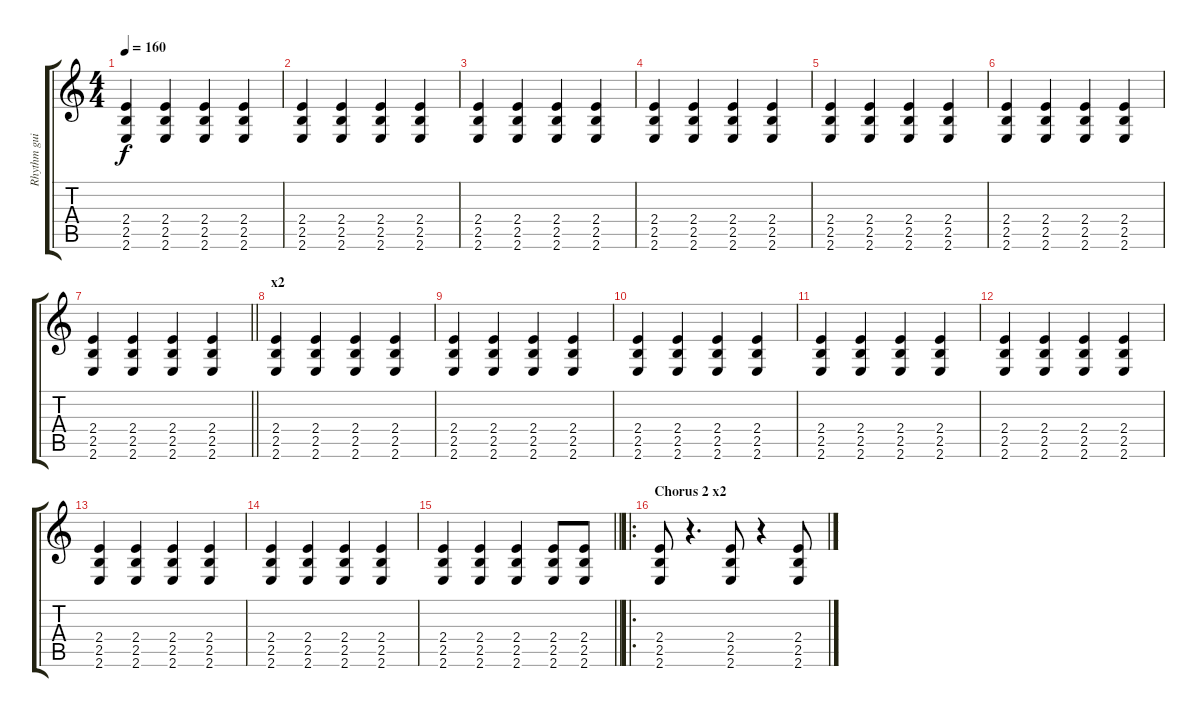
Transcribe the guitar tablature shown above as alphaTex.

\track ("Rhythm guitar" "Rhythm gui") {instrument acousticguitarsteel}
\staff {score tabs}
\tuning (E4 B3 G3 D3 A2 D2) {hide}
\ts (4 4)
\tempo 160
\clef g2
\ks c
(2.4 2.5 2.6).4{dy f} (2.4 2.5 2.6).4 (2.4 2.5 2.6).4 (2.4 2.5 2.6).4 |
(2.4 2.5 2.6).4 (2.4 2.5 2.6).4 (2.4 2.5 2.6).4 (2.4 2.5 2.6).4 |
(2.4 2.5 2.6).4 (2.4 2.5 2.6).4 (2.4 2.5 2.6).4 (2.4 2.5 2.6).4 |
(2.4 2.5 2.6).4 (2.4 2.5 2.6).4 (2.4 2.5 2.6).4 (2.4 2.5 2.6).4 |
(2.4 2.5 2.6).4 (2.4 2.5 2.6).4 (2.4 2.5 2.6).4 (2.4 2.5 2.6).4 |
(2.4 2.5 2.6).4 (2.4 2.5 2.6).4 (2.4 2.5 2.6).4 (2.4 2.5 2.6).4 |
\barLineRight lightlight
(2.4 2.5 2.6).4 (2.4 2.5 2.6).4 (2.4 2.5 2.6).4 (2.4 2.5 2.6).4 |
\section ("" "x2")
(2.4 2.5 2.6).4 (2.4 2.5 2.6).4 (2.4 2.5 2.6).4 (2.4 2.5 2.6).4 |
(2.4 2.5 2.6).4 (2.4 2.5 2.6).4 (2.4 2.5 2.6).4 (2.4 2.5 2.6).4 |
(2.4 2.5 2.6).4 (2.4 2.5 2.6).4 (2.4 2.5 2.6).4 (2.4 2.5 2.6).4 |
(2.4 2.5 2.6).4 (2.4 2.5 2.6).4 (2.4 2.5 2.6).4 (2.4 2.5 2.6).4 |
(2.4 2.5 2.6).4 (2.4 2.5 2.6).4 (2.4 2.5 2.6).4 (2.4 2.5 2.6).4 |
(2.4 2.5 2.6).4 (2.4 2.5 2.6).4 (2.4 2.5 2.6).4 (2.4 2.5 2.6).4 |
(2.4 2.5 2.6).4 (2.4 2.5 2.6).4 (2.4 2.5 2.6).4 (2.4 2.5 2.6).4 |
\barLineRight lightlight
(2.4 2.5 2.6).4 (2.4 2.5 2.6).4 (2.4 2.5 2.6).4 (2.4 2.5 2.6).8 (2.4 2.5 2.6).8 |
\ro
\section ("" "Chorus 2 x2")
(2.4 2.5 2.6).8 r.4{d} (2.4 2.5 2.6).8 r.4 (2.4 2.5 2.6).8
